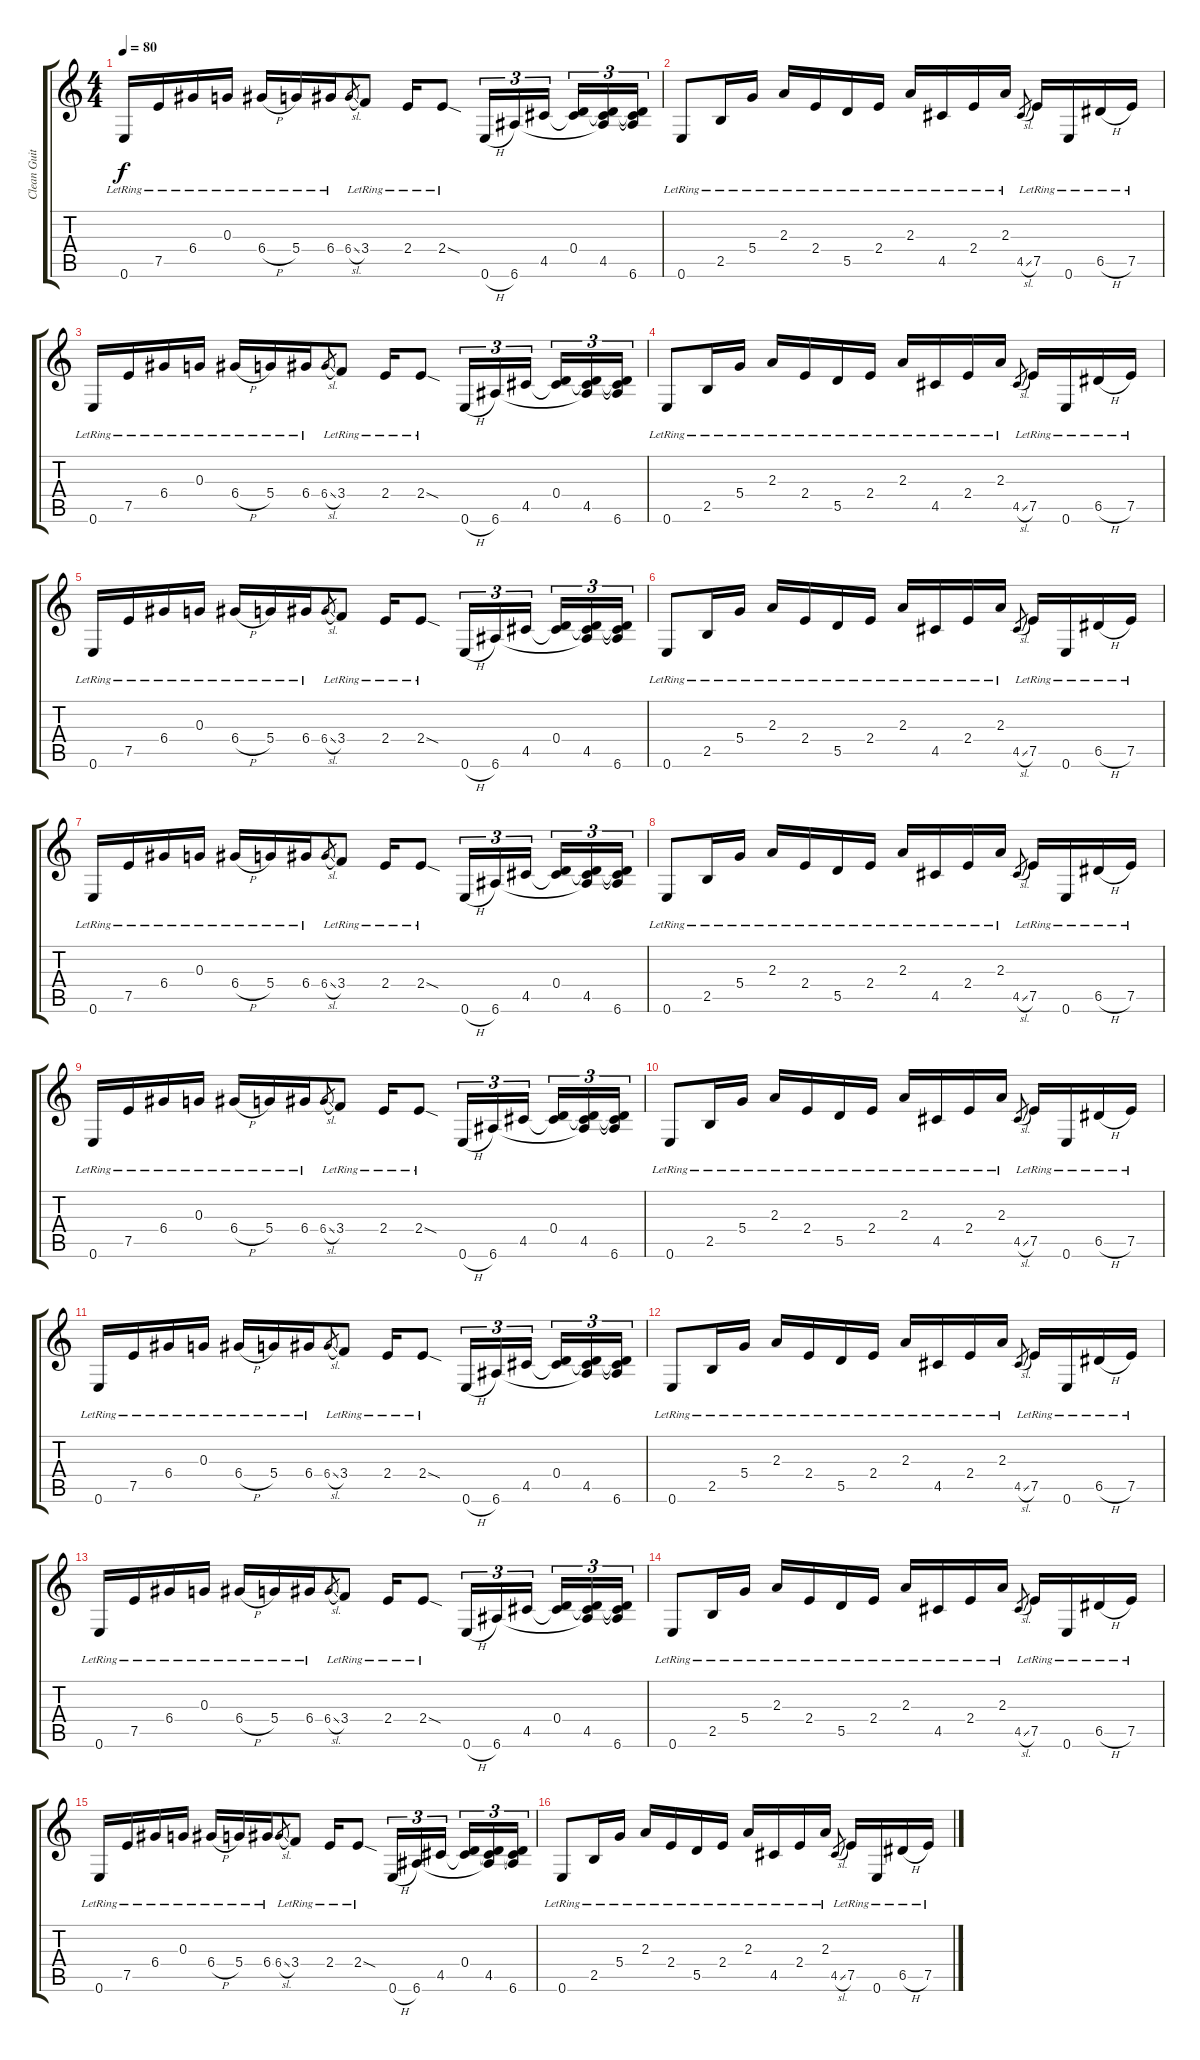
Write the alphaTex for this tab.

\track ("Clean Guitar" "Clean Guit") {instrument electricguitarjazz}
\staff {score tabs}
\tuning (E4 B3 G3 D3 A2 E2) {hide}
\ts (4 4)
\tempo 80
\clef g2
\ks c
0.6{lr}.16{dy f} 7.5{lr}.16 6.4{lr}.16 0.3{lr}.16 6.4{h lr}.16 5.4{lr}.16 6.4{lr}.16 6.4{sl}.8{gr} 3.4{lr}.8 2.4{lr}.16 2.4{sod lr}.8 0.6{h}.16{tu (3 2)} 6.6.16{tu (3 2)} 4.5.16{tu (3 2) beam splitsecondary} (0.4 4.5{t}).16{tu (3 2)} (0.4{t} 4.5 6.6{t}).16{tu (3 2)} (0.4{t} 4.5{t} 6.6).16{tu (3 2)} |
0.6{lr}.8 2.5{lr}.16 5.4{lr}.16 2.3{lr}.16 2.4{lr}.16 5.5{lr}.16 2.4{lr}.16 2.3{lr}.16 4.5{lr}.16 2.4{lr}.16 2.3{lr}.16 4.5{sl}.8{gr} 7.5{lr}.16 0.6{lr}.16 6.5{h lr}.16 7.5{lr}.16 |
0.6{lr}.16 7.5{lr}.16 6.4{lr}.16 0.3{lr}.16 6.4{h lr}.16 5.4{lr}.16 6.4{lr}.16 6.4{sl}.8{gr} 3.4{lr}.8 2.4{lr}.16 2.4{sod lr}.8 0.6{h}.16{tu (3 2)} 6.6.16{tu (3 2)} 4.5.16{tu (3 2) beam splitsecondary} (0.4 4.5{t}).16{tu (3 2)} (0.4{t} 4.5 6.6{t}).16{tu (3 2)} (0.4{t} 4.5{t} 6.6).16{tu (3 2)} |
0.6{lr}.8 2.5{lr}.16 5.4{lr}.16 2.3{lr}.16 2.4{lr}.16 5.5{lr}.16 2.4{lr}.16 2.3{lr}.16 4.5{lr}.16 2.4{lr}.16 2.3{lr}.16 4.5{sl}.8{gr} 7.5{lr}.16 0.6{lr}.16 6.5{h lr}.16 7.5{lr}.16 |
0.6{lr}.16 7.5{lr}.16 6.4{lr}.16 0.3{lr}.16 6.4{h lr}.16 5.4{lr}.16 6.4{lr}.16 6.4{sl}.8{gr} 3.4{lr}.8 2.4{lr}.16 2.4{sod lr}.8 0.6{h}.16{tu (3 2)} 6.6.16{tu (3 2)} 4.5.16{tu (3 2) beam splitsecondary} (0.4 4.5{t}).16{tu (3 2)} (0.4{t} 4.5 6.6{t}).16{tu (3 2)} (0.4{t} 4.5{t} 6.6).16{tu (3 2)} |
0.6{lr}.8 2.5{lr}.16 5.4{lr}.16 2.3{lr}.16 2.4{lr}.16 5.5{lr}.16 2.4{lr}.16 2.3{lr}.16 4.5{lr}.16 2.4{lr}.16 2.3{lr}.16 4.5{sl}.8{gr} 7.5{lr}.16 0.6{lr}.16 6.5{h lr}.16 7.5{lr}.16 |
0.6{lr}.16 7.5{lr}.16 6.4{lr}.16 0.3{lr}.16 6.4{h lr}.16 5.4{lr}.16 6.4{lr}.16 6.4{sl}.8{gr} 3.4{lr}.8 2.4{lr}.16 2.4{sod lr}.8 0.6{h}.16{tu (3 2)} 6.6.16{tu (3 2)} 4.5.16{tu (3 2) beam splitsecondary} (0.4 4.5{t}).16{tu (3 2)} (0.4{t} 4.5 6.6{t}).16{tu (3 2)} (0.4{t} 4.5{t} 6.6).16{tu (3 2)} |
0.6{lr}.8 2.5{lr}.16 5.4{lr}.16 2.3{lr}.16 2.4{lr}.16 5.5{lr}.16 2.4{lr}.16 2.3{lr}.16 4.5{lr}.16 2.4{lr}.16 2.3{lr}.16 4.5{sl}.8{gr} 7.5{lr}.16 0.6{lr}.16 6.5{h lr}.16 7.5{lr}.16 |
0.6{lr}.16 7.5{lr}.16 6.4{lr}.16 0.3{lr}.16 6.4{h lr}.16 5.4{lr}.16 6.4{lr}.16 6.4{sl}.8{gr} 3.4{lr}.8 2.4{lr}.16 2.4{sod lr}.8 0.6{h}.16{tu (3 2)} 6.6.16{tu (3 2)} 4.5.16{tu (3 2) beam splitsecondary} (0.4 4.5{t}).16{tu (3 2)} (0.4{t} 4.5 6.6{t}).16{tu (3 2)} (0.4{t} 4.5{t} 6.6).16{tu (3 2)} |
0.6{lr}.8 2.5{lr}.16 5.4{lr}.16 2.3{lr}.16 2.4{lr}.16 5.5{lr}.16 2.4{lr}.16 2.3{lr}.16 4.5{lr}.16 2.4{lr}.16 2.3{lr}.16 4.5{sl}.8{gr} 7.5{lr}.16 0.6{lr}.16 6.5{h lr}.16 7.5{lr}.16 |
0.6{lr}.16 7.5{lr}.16 6.4{lr}.16 0.3{lr}.16 6.4{h lr}.16 5.4{lr}.16 6.4{lr}.16 6.4{sl}.8{gr} 3.4{lr}.8 2.4{lr}.16 2.4{sod lr}.8 0.6{h}.16{tu (3 2)} 6.6.16{tu (3 2)} 4.5.16{tu (3 2) beam splitsecondary} (0.4 4.5{t}).16{tu (3 2)} (0.4{t} 4.5 6.6{t}).16{tu (3 2)} (0.4{t} 4.5{t} 6.6).16{tu (3 2)} |
0.6{lr}.8 2.5{lr}.16 5.4{lr}.16 2.3{lr}.16 2.4{lr}.16 5.5{lr}.16 2.4{lr}.16 2.3{lr}.16 4.5{lr}.16 2.4{lr}.16 2.3{lr}.16 4.5{sl}.8{gr} 7.5{lr}.16 0.6{lr}.16 6.5{h lr}.16 7.5{lr}.16 |
0.6{lr}.16 7.5{lr}.16 6.4{lr}.16 0.3{lr}.16 6.4{h lr}.16 5.4{lr}.16 6.4{lr}.16 6.4{sl}.8{gr} 3.4{lr}.8 2.4{lr}.16 2.4{sod lr}.8 0.6{h}.16{tu (3 2)} 6.6.16{tu (3 2)} 4.5.16{tu (3 2) beam splitsecondary} (0.4 4.5{t}).16{tu (3 2)} (0.4{t} 4.5 6.6{t}).16{tu (3 2)} (0.4{t} 4.5{t} 6.6).16{tu (3 2)} |
0.6{lr}.8 2.5{lr}.16 5.4{lr}.16 2.3{lr}.16 2.4{lr}.16 5.5{lr}.16 2.4{lr}.16 2.3{lr}.16 4.5{lr}.16 2.4{lr}.16 2.3{lr}.16 4.5{sl}.8{gr} 7.5{lr}.16 0.6{lr}.16 6.5{h lr}.16 7.5{lr}.16 |
0.6{lr}.16 7.5{lr}.16 6.4{lr}.16 0.3{lr}.16 6.4{h lr}.16 5.4{lr}.16 6.4{lr}.16 6.4{sl}.8{gr} 3.4{lr}.8 2.4{lr}.16 2.4{sod lr}.8 0.6{h}.16{tu (3 2)} 6.6.16{tu (3 2)} 4.5.16{tu (3 2) beam splitsecondary} (0.4 4.5{t}).16{tu (3 2)} (0.4{t} 4.5 6.6{t}).16{tu (3 2)} (0.4{t} 4.5{t} 6.6).16{tu (3 2)} |
0.6{lr}.8 2.5{lr}.16 5.4{lr}.16 2.3{lr}.16 2.4{lr}.16 5.5{lr}.16 2.4{lr}.16 2.3{lr}.16 4.5{lr}.16 2.4{lr}.16 2.3{lr}.16 4.5{sl}.8{gr} 7.5{lr}.16 0.6{lr}.16 6.5{h lr}.16 7.5{lr}.16
